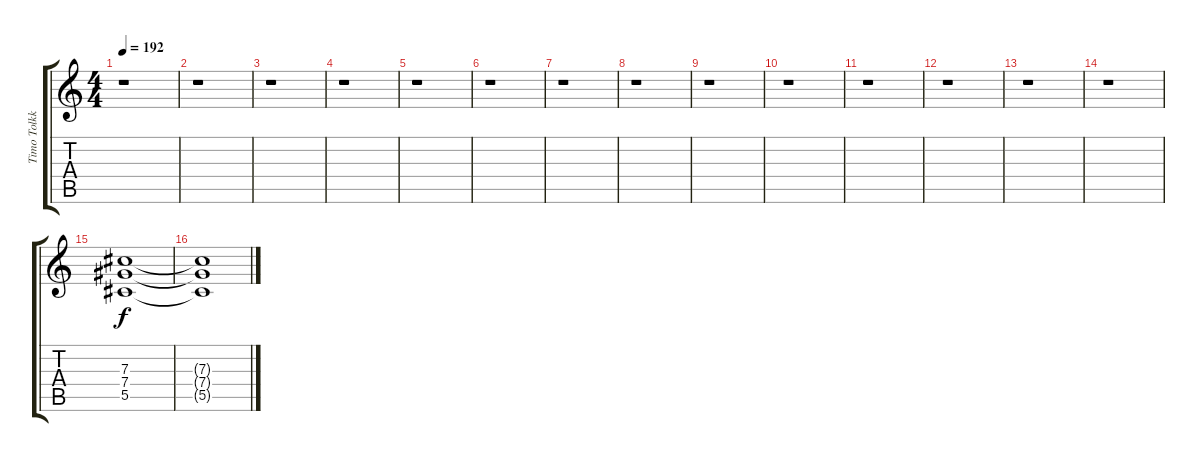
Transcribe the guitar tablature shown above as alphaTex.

\track ("Timo Tolkki" "Timo Tolkk") {instrument distortionguitar}
\staff {score tabs}
\tuning (Eb4 Bb3 Gb3 Db3 Ab2 Eb2) {hide}
\ts (4 4)
\tempo 192
\clef g2
\ks c
r.1{dy f} |
r.1 |
r.1 |
r.1 |
r.1 |
r.1 |
r.1 |
r.1 |
r.1 |
r.1 |
r.1 |
r.1 |
r.1 |
r.1 |
(7.3 7.4 5.5).1 |
(7.3{t} 7.4{t} 5.5{t}).1
